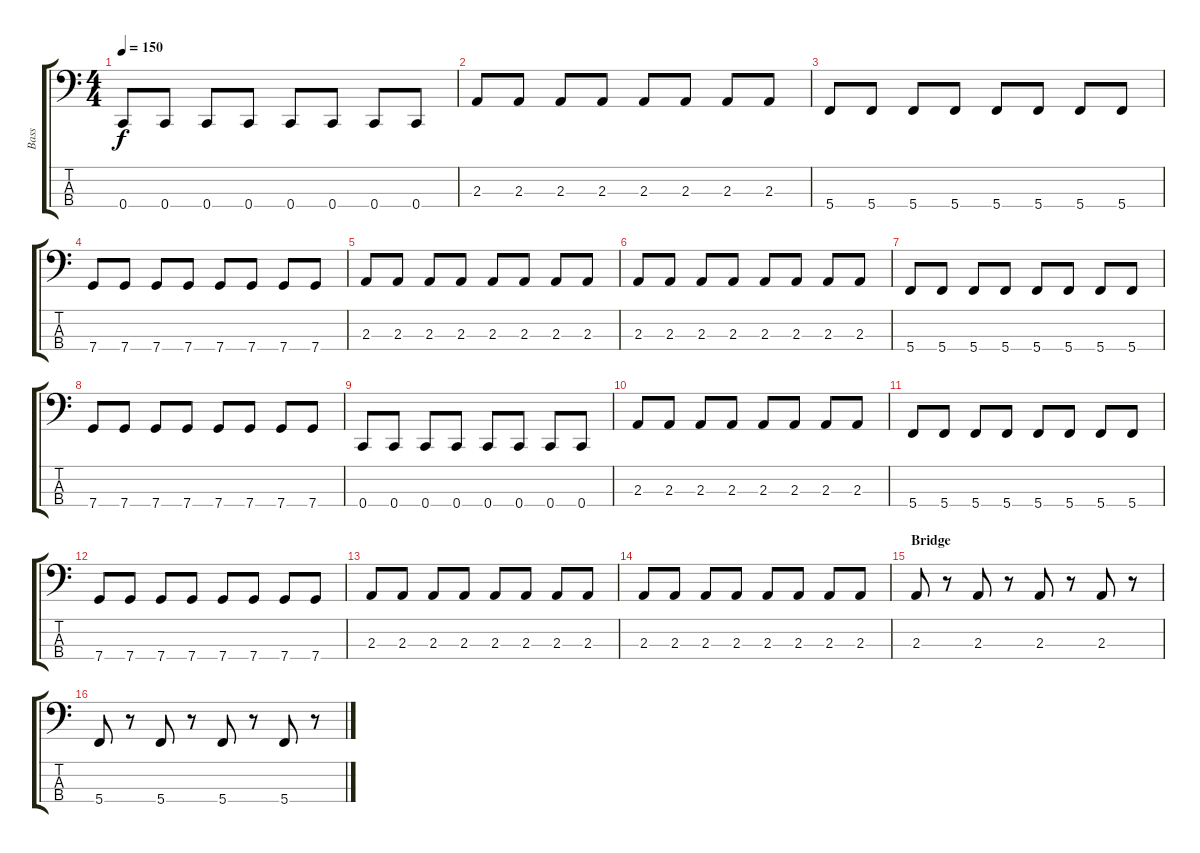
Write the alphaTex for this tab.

\track ("Bass" "Bass") {instrument electricbasspick}
\staff {score tabs}
\tuning (F2 C2 G1 C1) {hide}
\ts (4 4)
\tempo 150
\clef f4
\ks c
0.4.8{dy f} 0.4.8 0.4.8 0.4.8 0.4.8 0.4.8 0.4.8 0.4.8 |
2.3.8 2.3.8 2.3.8 2.3.8 2.3.8 2.3.8 2.3.8 2.3.8 |
5.4.8 5.4.8 5.4.8 5.4.8 5.4.8 5.4.8 5.4.8 5.4.8 |
7.4.8 7.4.8 7.4.8 7.4.8 7.4.8 7.4.8 7.4.8 7.4.8 |
2.3.8 2.3.8 2.3.8 2.3.8 2.3.8 2.3.8 2.3.8 2.3.8 |
2.3.8 2.3.8 2.3.8 2.3.8 2.3.8 2.3.8 2.3.8 2.3.8 |
5.4.8 5.4.8 5.4.8 5.4.8 5.4.8 5.4.8 5.4.8 5.4.8 |
7.4.8 7.4.8 7.4.8 7.4.8 7.4.8 7.4.8 7.4.8 7.4.8 |
0.4.8 0.4.8 0.4.8 0.4.8 0.4.8 0.4.8 0.4.8 0.4.8 |
2.3.8 2.3.8 2.3.8 2.3.8 2.3.8 2.3.8 2.3.8 2.3.8 |
5.4.8 5.4.8 5.4.8 5.4.8 5.4.8 5.4.8 5.4.8 5.4.8 |
7.4.8 7.4.8 7.4.8 7.4.8 7.4.8 7.4.8 7.4.8 7.4.8 |
2.3.8 2.3.8 2.3.8 2.3.8 2.3.8 2.3.8 2.3.8 2.3.8 |
2.3.8 2.3.8 2.3.8 2.3.8 2.3.8 2.3.8 2.3.8 2.3.8 |
\section ("" "Bridge")
2.3.8 r.8 2.3.8 r.8 2.3.8 r.8 2.3.8 r.8 |
5.4.8 r.8 5.4.8 r.8 5.4.8 r.8 5.4.8 r.8
